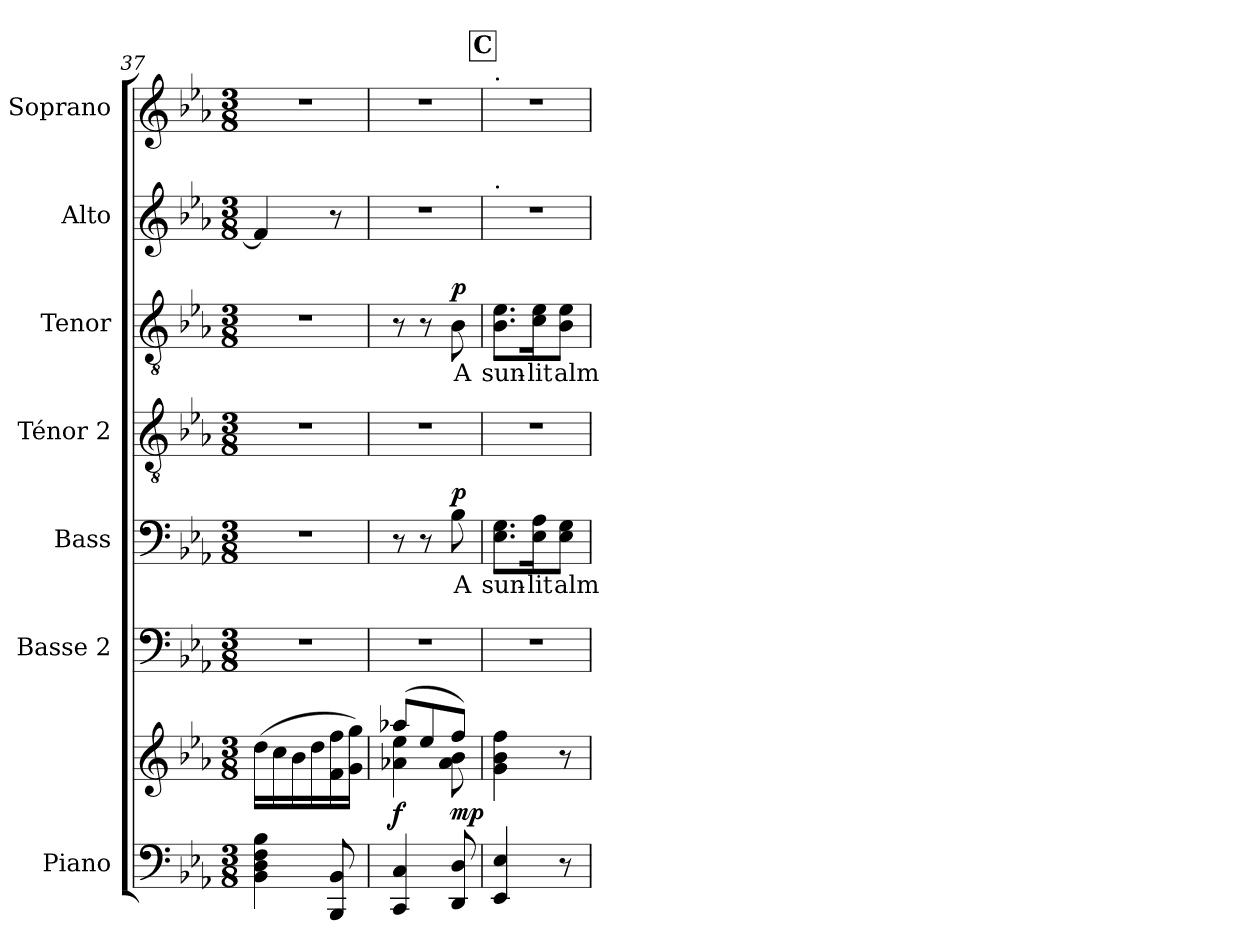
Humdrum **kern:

**kern	**kern	**dynam	**kern	**kern	**text	**dynam	**kern	**kern	**text	**dynam	**kern	**kern
*part7	*part7	*part7	*part6	*part5	*part5	*part5	*part4	*part3	*part3	*part3	*part2	*part1
*staff8	*staff7	*staff7/8	*staff6	*staff5	*staff5	*staff5	*staff4	*staff3	*staff3	*staff3	*staff2	*staff1
*I"Piano	*	*	*I"Basse 2	*I"Bass	*	*	*I"Ténor 2	*I"Tenor	*	*	*I"Alto	*I"Soprano
*I'Pno	*	*	*	*	*	*	*	*	*	*	*	*
*clefF4	*clefG2	*	*clefF4	*clefF4	*	*	*clefGv2	*clefGv2	*	*	*clefG2	*clefG2
*k[b-e-a-]	*k[b-e-a-]	*	*k[b-e-a-]	*k[b-e-a-]	*	*	*k[b-e-a-]	*k[b-e-a-]	*	*	*k[b-e-a-]	*k[b-e-a-]
*M3/8	*M3/8	*	*M3/8	*M3/8	*	*	*M3/8	*M3/8	*	*	*M3/8	*M3/8
=37	=37	=37	=37	=37	=37	=37	=37	=37	=37	=37	=37	=37
4BB-\ 4D\ 4F\ 4B-\	(>16dd\LL	.	4.r	4.r	.	.	4.r	4.r	.	.	4f/]	4.r
.	16cc\	.	.	.	.	.	.	.	.	.	.	.
.	16b-\	.	.	.	.	.	.	.	.	.	.	.
.	16dd\	.	.	.	.	.	.	.	.	.	.	.
8BBB-/ 8BB-/	16f\ 16ff\	.	.	.	.	.	.	.	.	.	8r	.
.	16g\ 16gg\JJ)	.	.	.	.	.	.	.	.	.	.	.
=38	=38	=38	=38	=38	=38	=38	=38	=38	=38	=38	=38	=38
*	*^	*	*	*	*	*	*	*	*	*	*	*
!	!	!	!LO:DY:a=2	!	!	!	!	!	!	!	!	!	!
4CC/ 4C/	(>8aa-X/L	4a-X\ 4ee-\	f	4.r	8r	.	.	4.r	8r	.	.	4.r	4.r
.	8ee-/	.	.	.	8r	.	.	.	8r	.	.	.	.
!	!	!	!LO:DY:a=2	!	!	!LO:LY:b	!LO:DY:a	!	!	!LO:LY:b	!LO:DY:a	!	!
8DD/ 8D/	8ff/J)	8a-\ 8b-\	mp	.	8B-\	A	p	.	8B-\	A	p	.	.
!!LO:LB:g=z
!!LO:REH:place=s1:a:B:fs=14:t=C
=39	=39	=39	=39	=39	=39	=39	=39	=39	=39	=39	=39	=39	=39
!	!	!	!	!	!	!	!	!	!	!	!	!	!LO:TX:a:t=.
!	!	!	!	!	!	!	!	!	!	!	!	!LO:TX:a:t=.	!
!	!LO:TX:a:B:t=C	!	!	!	!	!	!	!	!	!	!	!	!
!	!	!	!	!	!	!LO:LY:b	!	!	!	!LO:LY:b	!	!	!
*	*v	*v	*	*	*	*	*	*	*	*	*	*	*
4EE-/ 4E-/	4g\ 4b-\ 4ff\	.	4.r	8.E-\ 8.G\L	sun-	.	4.r	8.B-\ 8.e-\L	sun-	.	4.r	4.r
!	!	!	!	!	!LO:LY:b	!	!	!	!LO:LY:b	!	!	!
.	.	.	.	16E-\ 16A-\K	-lit	.	.	16c\ 16e-\K	-lit	.	.	.
!	!	!	!	!	!LO:LY:b	!	!	!	!LO:LY:b	!	!	!
8r	8r	.	.	8E-\ 8G\J	alm	.	.	8B-\ 8e-\J	alm	.	.	.
=	=	=	=	=	=	=	=	=	=	=	=	=
*-	*-	*-	*-	*-	*-	*-	*-	*-	*-	*-	*-	*-
